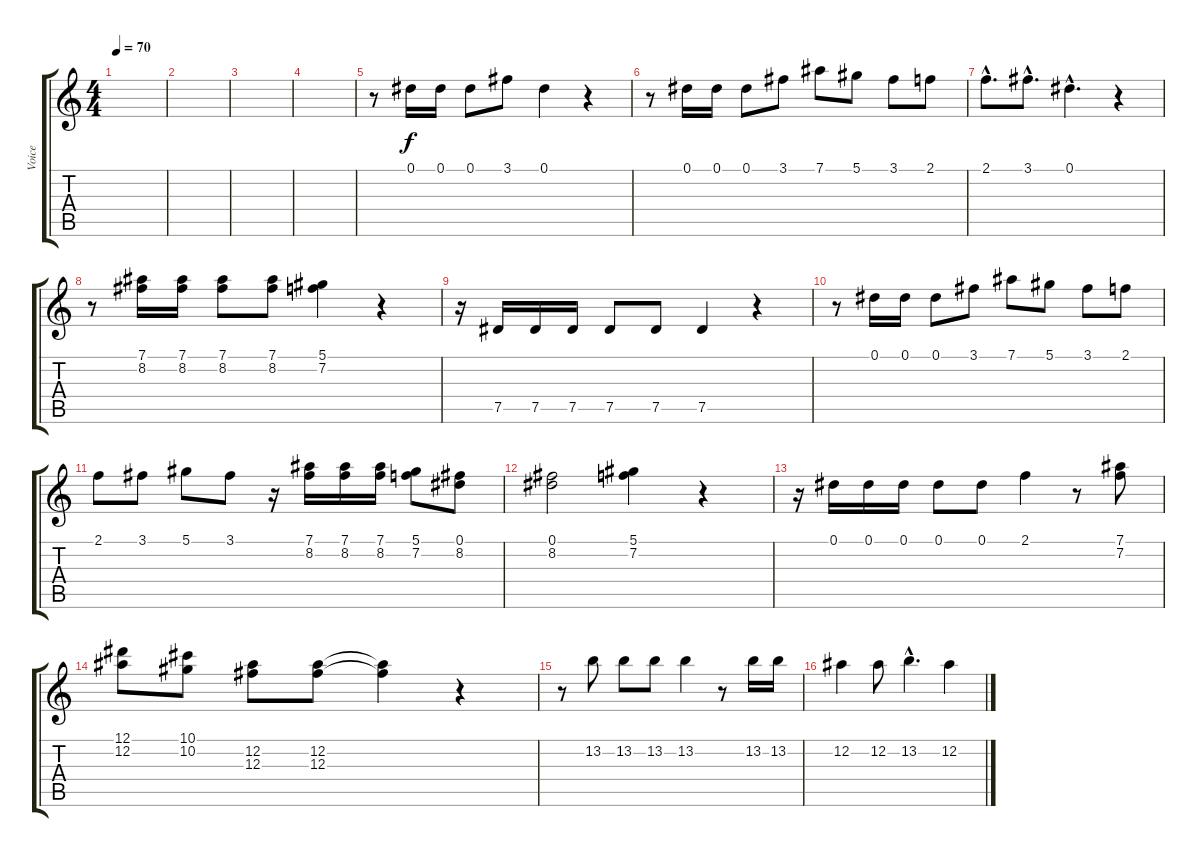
\track ("Voice" "Voice") {instrument distortionguitar}
\staff {score tabs}
\tuning (Eb4 Bb3 Gb3 Db3 Ab2 Eb2) {hide}
\ts (4 4)
\tempo 70
\clef g2
\ks c
|
|
|
|
r.8 0.1.16 0.1.16 0.1.8 3.1.8 0.1.4 r.4 |
r.8 0.1.16 0.1.16 0.1.8 3.1.8 7.1.8 5.1.8 3.1.8 2.1.8 |
2.1{hac}.8{d} 3.1{hac}.8{d} 0.1{hac}.4{d} r.4 |
r.8 (7.1 8.2).16 (7.1 8.2).16 (7.1 8.2).8 (7.1 8.2).8 (5.1 7.2).4 r.4 |
r.16 7.5.16 7.5.16 7.5.16 7.5.8 7.5.8 7.5.4 r.4 |
r.8 0.1.16 0.1.16 0.1.8 3.1.8 7.1.8 5.1.8 3.1.8 2.1.8 |
2.1.8 3.1.8 5.1.8 3.1.8 r.16 (7.1 8.2).16 (7.1 8.2).16 (7.1 8.2).16 (5.1 7.2).8 (0.1 8.2).8 |
(0.1 8.2).2 (5.1 7.2).4 r.4 |
r.16 0.1.16 0.1.16 0.1.16 0.1.8 0.1.8 2.1.4 r.8 (7.1 7.2).8 |
(12.1 12.2).8 (10.1 10.2).8 (12.2 12.3).8 (12.2 12.3).8 (12.2{t} 12.3{t}).4 r.4 |
r.8 13.2.8 13.2.8 13.2.8 13.2.4 r.8 13.2.16 13.2.16 |
12.2.4 12.2.8 13.2{hac}.4{d} 12.2.4
